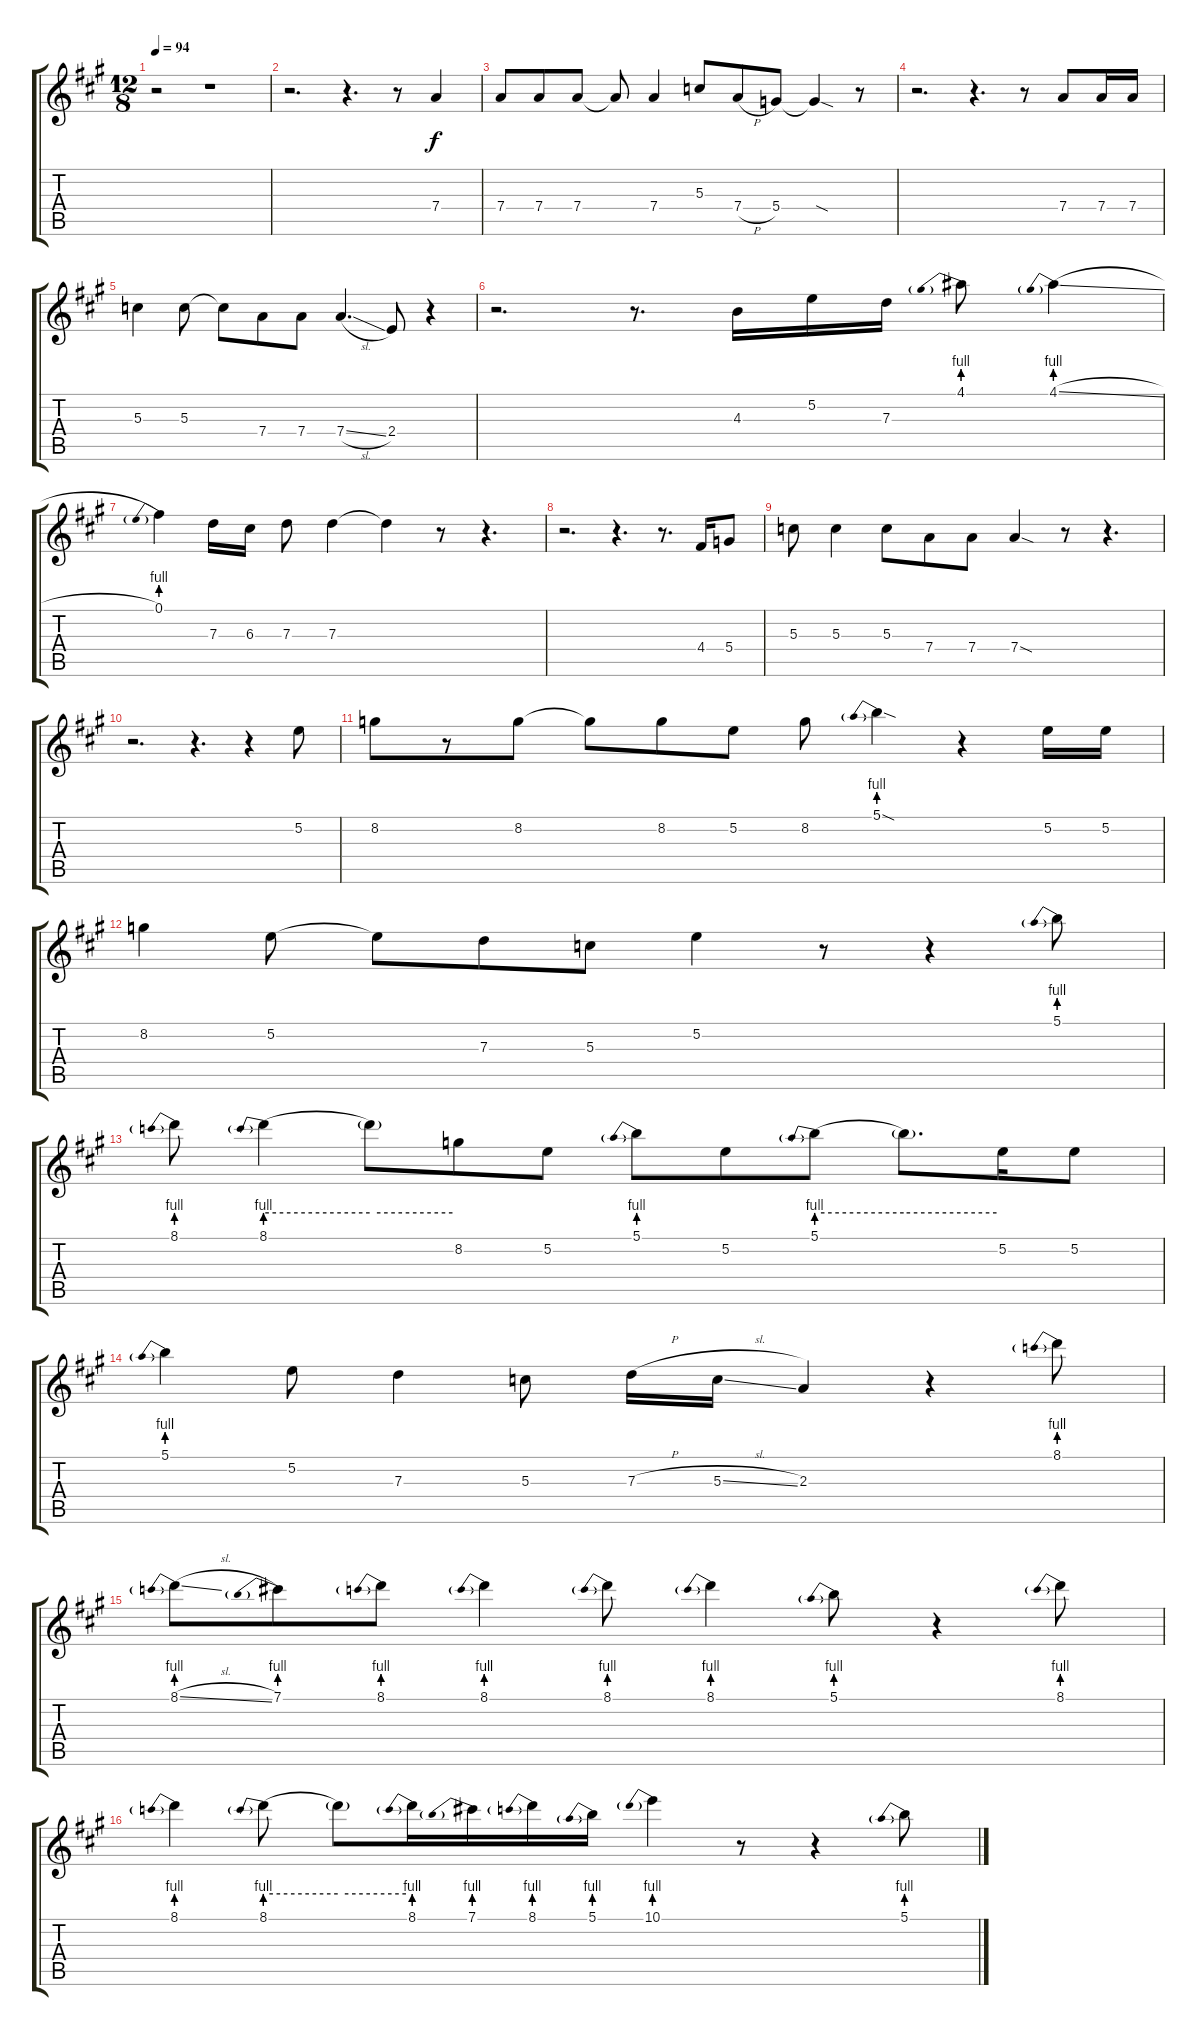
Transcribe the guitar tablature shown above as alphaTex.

\track "" {instrument overdrivenguitar}
\staff {score tabs}
\tuning (E4 B3 G3 D3 A2 E2) {hide}
\ts (12 8)
\tempo 94
\clef g2
\ks a
r.2{dy f} r.1 |
r.2{d} r.4{d} r.8 7.4.4 |
7.4.8 7.4.8 7.4.8 7.4{t}.8 7.4.4 5.3.8 7.4{h}.8 5.4.8 5.4{sod t}.4 r.8 |
r.2{d} r.4{d} r.8 7.4.8 7.4.16 7.4.16 |
5.3.4 5.3.8 5.3{t}.8 7.4.8 7.4.8 7.4{sl}.4{d} 2.4.8 r.4 |
r.2{d} r.8{d} 4.3.16 5.2.16 7.3.16 4.1{be (prebend 0 4 60 4)}.8 4.1{be (prebend 0 4 60 4) sl}.4 |
0.1{be (prebend 0 4 60 4)}.4 7.3.16 6.3.16 7.3.8 7.3.4 7.3{t}.4 r.8 r.4{d} |
r.2{d} r.4{d} r.8{d} 4.4.16 5.4.8 |
5.3.8 5.3.4 5.3.8 7.4.8 7.4.8 7.4{sod}.4 r.8 r.4{d} |
r.2{d} r.4{d} r.4 5.2.8 |
8.2.8 r.8 8.2.8 8.2{t}.8 8.2.8 5.2.8 8.2.8 5.1{be (prebend 0 4 60 4) sod}.4 r.4 5.2.16 5.2.16 |
8.2.4 5.2.8 5.2{t}.8 7.3.8 5.3.8 5.2.4 r.8 r.4 5.1{be (prebend 0 4 60 4)}.8 |
8.1{be (prebend 0 4 60 4)}.8 8.1{be (prebend 0 4 60 4)}.4 8.1{be (hold 0 4 60 4) t}.8 8.2.8 5.2.8 5.1{be (prebend 0 4 60 4)}.8 5.2.8 5.1{be (prebend 0 4 60 4)}.8 5.1{be (hold 0 4 60 4) t}.8{d} 5.2.16 5.2.8 |
5.1{be (prebend 0 4 60 4)}.4 5.2.8 7.3.4 5.3.8 7.3{h}.16 5.3{sl}.16 2.3.4 r.4 8.1{be (prebend 0 4 60 4)}.8 |
8.1{be (prebend 0 4 60 4) sl}.8 7.1{be (prebend 0 4 60 4)}.8 8.1{be (prebend 0 4 60 4)}.8 8.1{be (prebend 0 4 60 4)}.4 8.1{be (prebend 0 4 60 4)}.8 8.1{be (prebend 0 4 60 4)}.4 5.1{be (prebend 0 4 60 4)}.8 r.4 8.1{be (prebend 0 4 60 4)}.8 |
8.1{be (prebend 0 4 60 4)}.4 8.1{be (prebend 0 4 60 4)}.8 8.1{be (hold 0 4 60 4) t}.8 8.1{be (prebend 0 4 60 4)}.16 7.1{be (prebend 0 4 60 4)}.16 8.1{be (prebend 0 4 60 4)}.16 5.1{be (prebend 0 4 60 4)}.16 10.1{be (prebend 0 4 60 4)}.4 r.8 r.4 5.1{be (prebend 0 4 60 4)}.8
